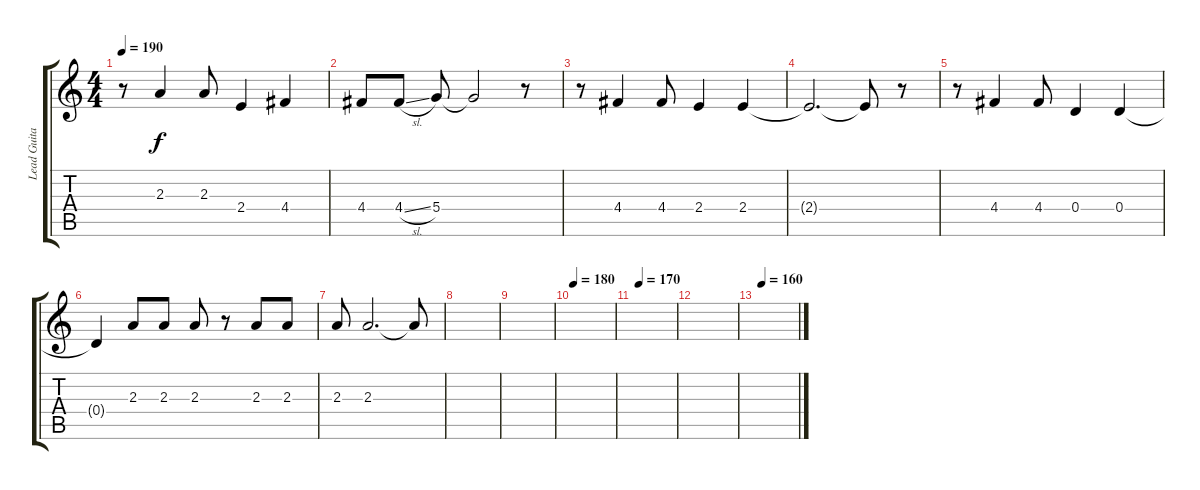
\track ("Lead Guitar" "Lead Guita") {instrument distortionguitar}
\staff {score tabs}
\tuning (E4 B3 G3 D3 A2 E2) {hide}
\ts (4 4)
\tempo 190
\clef g2
\ks c
r.8{dy f} 2.3.4 2.3.8 2.4.4 4.4.4 |
4.4.8 4.4{sl}.8 5.4.8 5.4{t}.2 r.8 |
r.8 4.4.4 4.4.8 2.4.4 2.4.4 |
2.4{t}.2{d} 2.4{t}.8 r.8 |
r.8 4.4.4 4.4.8 0.4.4 0.4.4 |
0.4{t}.4 2.3.8 2.3.8 2.3.8 r.8 2.3.8 2.3.8 |
2.3.8 2.3.2{d} 2.3{t}.8 |
|
|
\tempo 180
|
\tempo (170 0.125)
|
|
\tempo (160 0.125)
